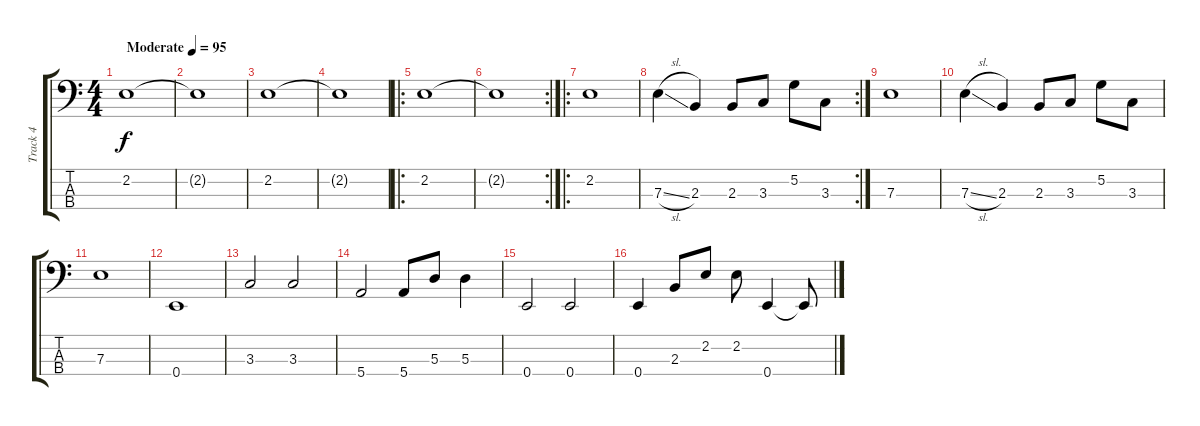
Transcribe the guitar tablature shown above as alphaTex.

\track ("Track 4" "Track 4") {instrument electricbassfinger}
\staff {score tabs}
\tuning (G2 D2 A1 E1) {hide}
\ts (4 4)
\tempo (95 "Moderate")
\clef f4
\ks c
2.2.1{dy f instrument electricbassfinger} |
2.2{t}.1 |
2.2.1 |
2.2{t}.1 |
\ro
2.2.1 |
\rc 2
2.2{t}.1 |
\ro
2.2.1 |
\rc 2
7.3{sl}.4 2.3.4 2.3.8 3.3.8 5.2.8 3.3.8 |
7.3.1 |
7.3{sl}.4 2.3.4 2.3.8 3.3.8 5.2.8 3.3.8 |
7.3.1 |
0.4.1 |
3.3.2 3.3.2 |
5.4.2 5.4.8 5.3.8 5.3.4 |
0.4.2 0.4.2 |
0.4.4 2.3.8 2.2.8 2.2.8 0.4.4 0.4{t}.8
